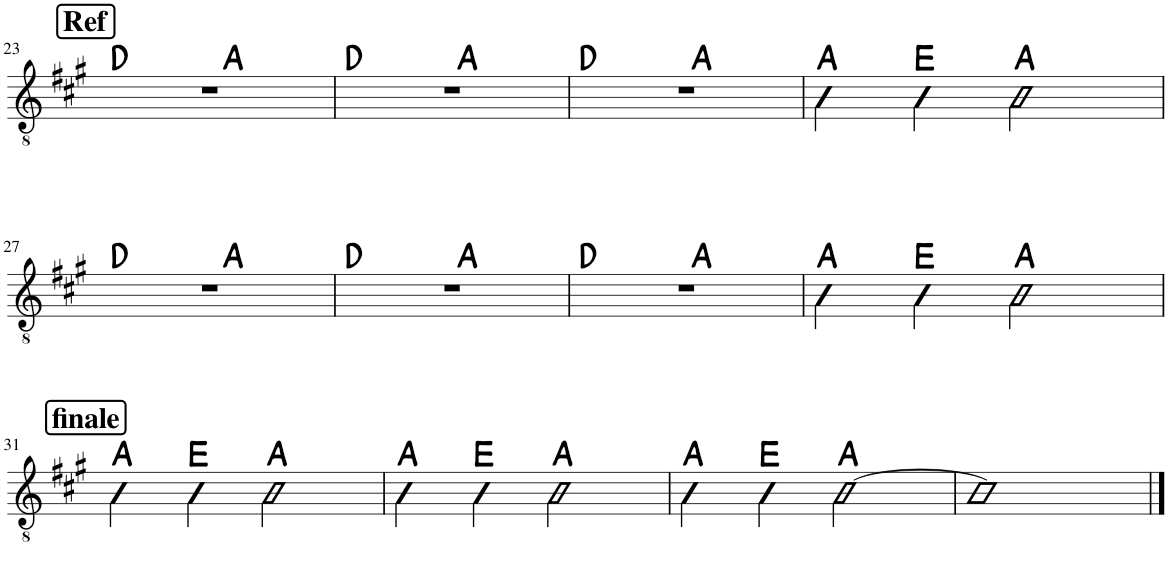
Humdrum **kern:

**kern	**harte
*part1	*part1
*staff1	*
*I"Classical Guitar	*
*I'Guit.	*
!!LO:PB:g=z
*clefGv2	*
*k[f#c#g#]	*
*M4/4	*
!!LO:REH:place=s1:a:B:rj:fs=14:t=Ref
=23	=23
*^	*
1r	2ryy	D:maj
.	2ryy	A:maj
=24	=24	=24
1r	2ryy	D:maj
.	2ryy	A:maj
=25	=25	=25
1r	2ryy	D:maj
.	2ryy	A:maj
*v	*v	*
=26	=26
4AA\	A:maj
4EE\	E:maj
2AA\	A:maj
!!LO:LB:g=z
=27	=27
*^	*
1r	2ryy	D:maj
.	2ryy	A:maj
=28	=28	=28
1r	2ryy	D:maj
.	2ryy	A:maj
=29	=29	=29
1r	2ryy	D:maj
.	2ryy	A:maj
*v	*v	*
=30	=30
4AA\	A:maj
4EE\	E:maj
2AA\	A:maj
!!LO:LB:g=z
!!LO:REH:place=s1:a:B:rj:fs=14:t=finale
=31	=31
4AA\	A:maj
4EE\	E:maj
2AA\	A:maj
=32	=32
4AA\	A:maj
4EE\	E:maj
2AA\	A:maj
=33	=33
4AA\	A:maj
4EE\	E:maj
[2B\	A:maj
=34	=34
1B]	.
==	==
*-	*-
